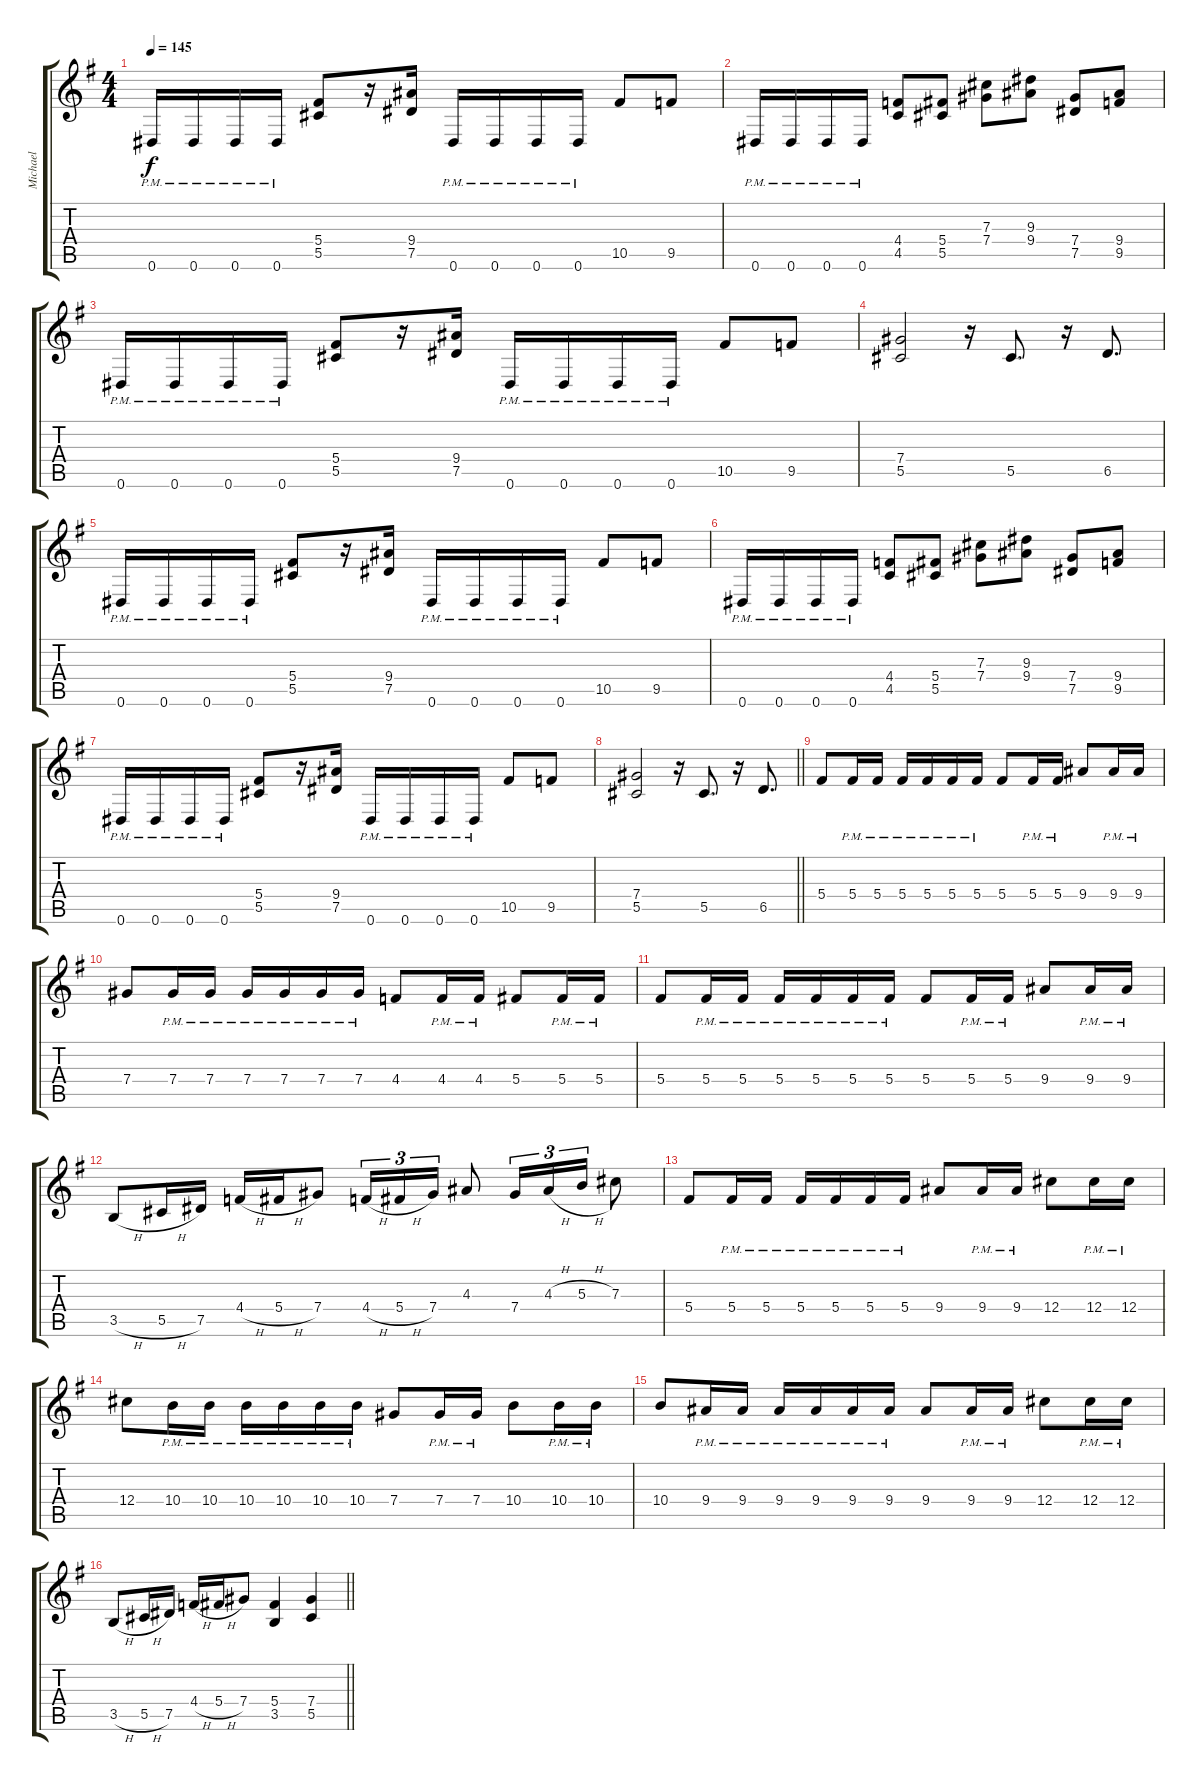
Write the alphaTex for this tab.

\track ("Michael" "Michael") {instrument distortionguitar}
\staff {score tabs}
\tuning (Eb4 Bb3 Gb3 Db3 Ab2 Eb2) {hide}
\ts (4 4)
\tempo 145
\clef g2
\ks eminor
0.6{pm}.16{dy f} 0.6{pm}.16 0.6{pm}.16 0.6{pm}.16 (5.4 5.5).8 r.16 (9.4 7.5).16 0.6{pm}.16 0.6{pm}.16 0.6{pm}.16 0.6{pm}.16 10.5.8 9.5.8 |
0.6{pm}.16 0.6{pm}.16 0.6{pm}.16 0.6{pm}.16 (4.4 4.5).8 (5.4 5.5).8 (7.3 7.4).8 (9.3 9.4).8 (7.4 7.5).8 (9.4 9.5).8 |
0.6{pm}.16 0.6{pm}.16 0.6{pm}.16 0.6{pm}.16 (5.4 5.5).8 r.16 (9.4 7.5).16 0.6{pm}.16 0.6{pm}.16 0.6{pm}.16 0.6{pm}.16 10.5.8 9.5.8 |
(7.4 5.5).2 r.16 5.5.8{d} r.16 6.5.8{d} |
0.6{pm}.16 0.6{pm}.16 0.6{pm}.16 0.6{pm}.16 (5.4 5.5).8 r.16 (9.4 7.5).16 0.6{pm}.16 0.6{pm}.16 0.6{pm}.16 0.6{pm}.16 10.5.8 9.5.8 |
0.6{pm}.16 0.6{pm}.16 0.6{pm}.16 0.6{pm}.16 (4.4 4.5).8 (5.4 5.5).8 (7.3 7.4).8 (9.3 9.4).8 (7.4 7.5).8 (9.4 9.5).8 |
0.6{pm}.16 0.6{pm}.16 0.6{pm}.16 0.6{pm}.16 (5.4 5.5).8 r.16 (9.4 7.5).16 0.6{pm}.16 0.6{pm}.16 0.6{pm}.16 0.6{pm}.16 10.5.8 9.5.8 |
\barLineRight lightlight
(7.4 5.5).2 r.16 5.5.8{d} r.16 6.5.8{d} |
5.4.8 5.4{pm}.16 5.4{pm}.16 5.4{pm}.16 5.4{pm}.16 5.4{pm}.16 5.4{pm}.16 5.4.8 5.4{pm}.16 5.4{pm}.16 9.4.8 9.4{pm}.16 9.4{pm}.16 |
7.4.8 7.4{pm}.16 7.4{pm}.16 7.4{pm}.16 7.4{pm}.16 7.4{pm}.16 7.4{pm}.16 4.4.8 4.4{pm}.16 4.4{pm}.16 5.4.8 5.4{pm}.16 5.4{pm}.16 |
5.4.8 5.4{pm}.16 5.4{pm}.16 5.4{pm}.16 5.4{pm}.16 5.4{pm}.16 5.4{pm}.16 5.4.8 5.4{pm}.16 5.4{pm}.16 9.4.8 9.4{pm}.16 9.4{pm}.16 |
3.5{h}.8 5.5{h}.16 7.5.16 4.4{h}.16 5.4{h}.16 7.4.8 4.4{h}.16{tu (3 2)} 5.4{h}.16{tu (3 2)} 7.4.16{tu (3 2)} 4.3.8 7.4.16{tu (3 2)} 4.3{h}.16{tu (3 2)} 5.3{h}.16{tu (3 2)} 7.3.8 |
5.4.8 5.4{pm}.16 5.4{pm}.16 5.4{pm}.16 5.4{pm}.16 5.4{pm}.16 5.4{pm}.16 9.4.8 9.4{pm}.16 9.4{pm}.16 12.4.8 12.4{pm}.16 12.4{pm}.16 |
12.4.8 10.4{pm}.16 10.4{pm}.16 10.4{pm}.16 10.4{pm}.16 10.4{pm}.16 10.4{pm}.16 7.4.8 7.4{pm}.16 7.4{pm}.16 10.4.8 10.4{pm}.16 10.4{pm}.16 |
10.4.8 9.4{pm}.16 9.4{pm}.16 9.4{pm}.16 9.4{pm}.16 9.4{pm}.16 9.4{pm}.16 9.4.8 9.4{pm}.16 9.4{pm}.16 12.4.8 12.4{pm}.16 12.4{pm}.16 |
\barLineRight lightlight
3.5{h}.8 5.5{h}.16 7.5.16 4.4{h}.16 5.4{h}.16 7.4.8 (5.4 3.5).4 (7.4 5.5).4
